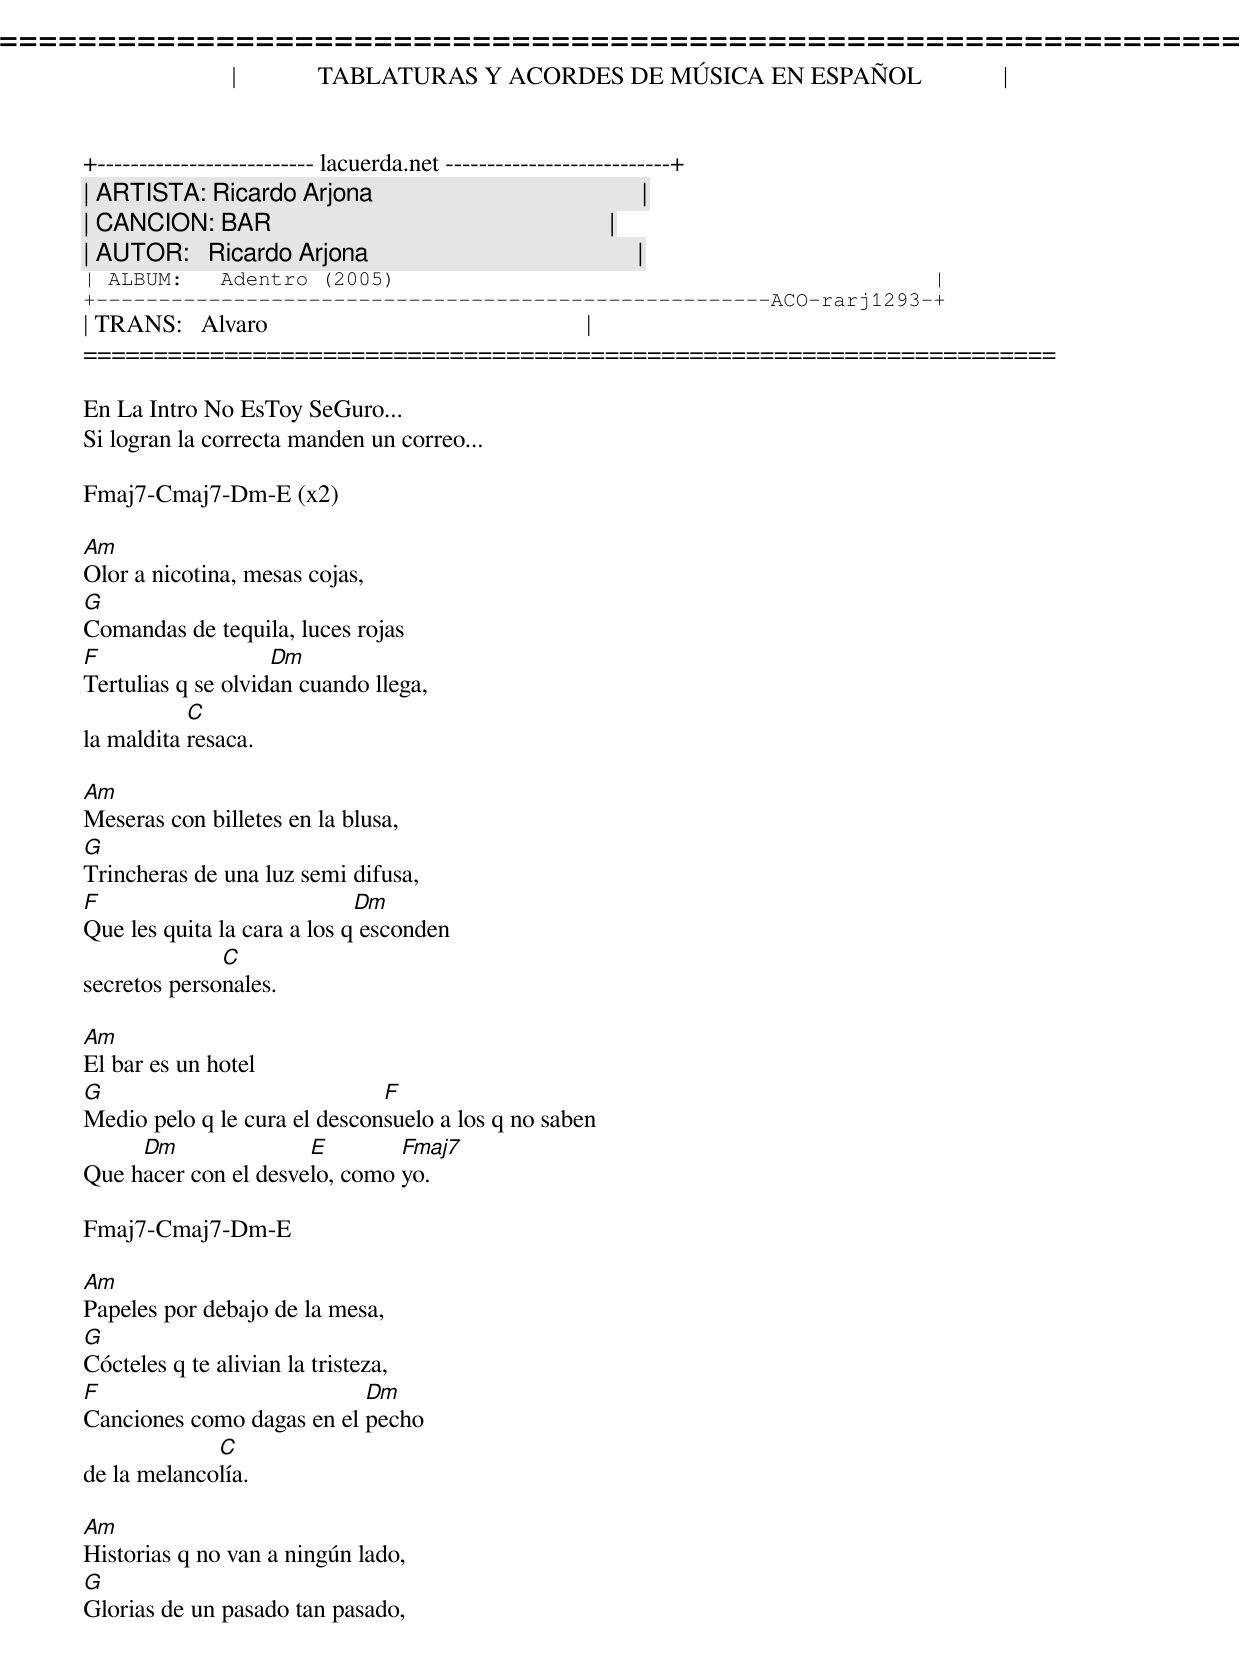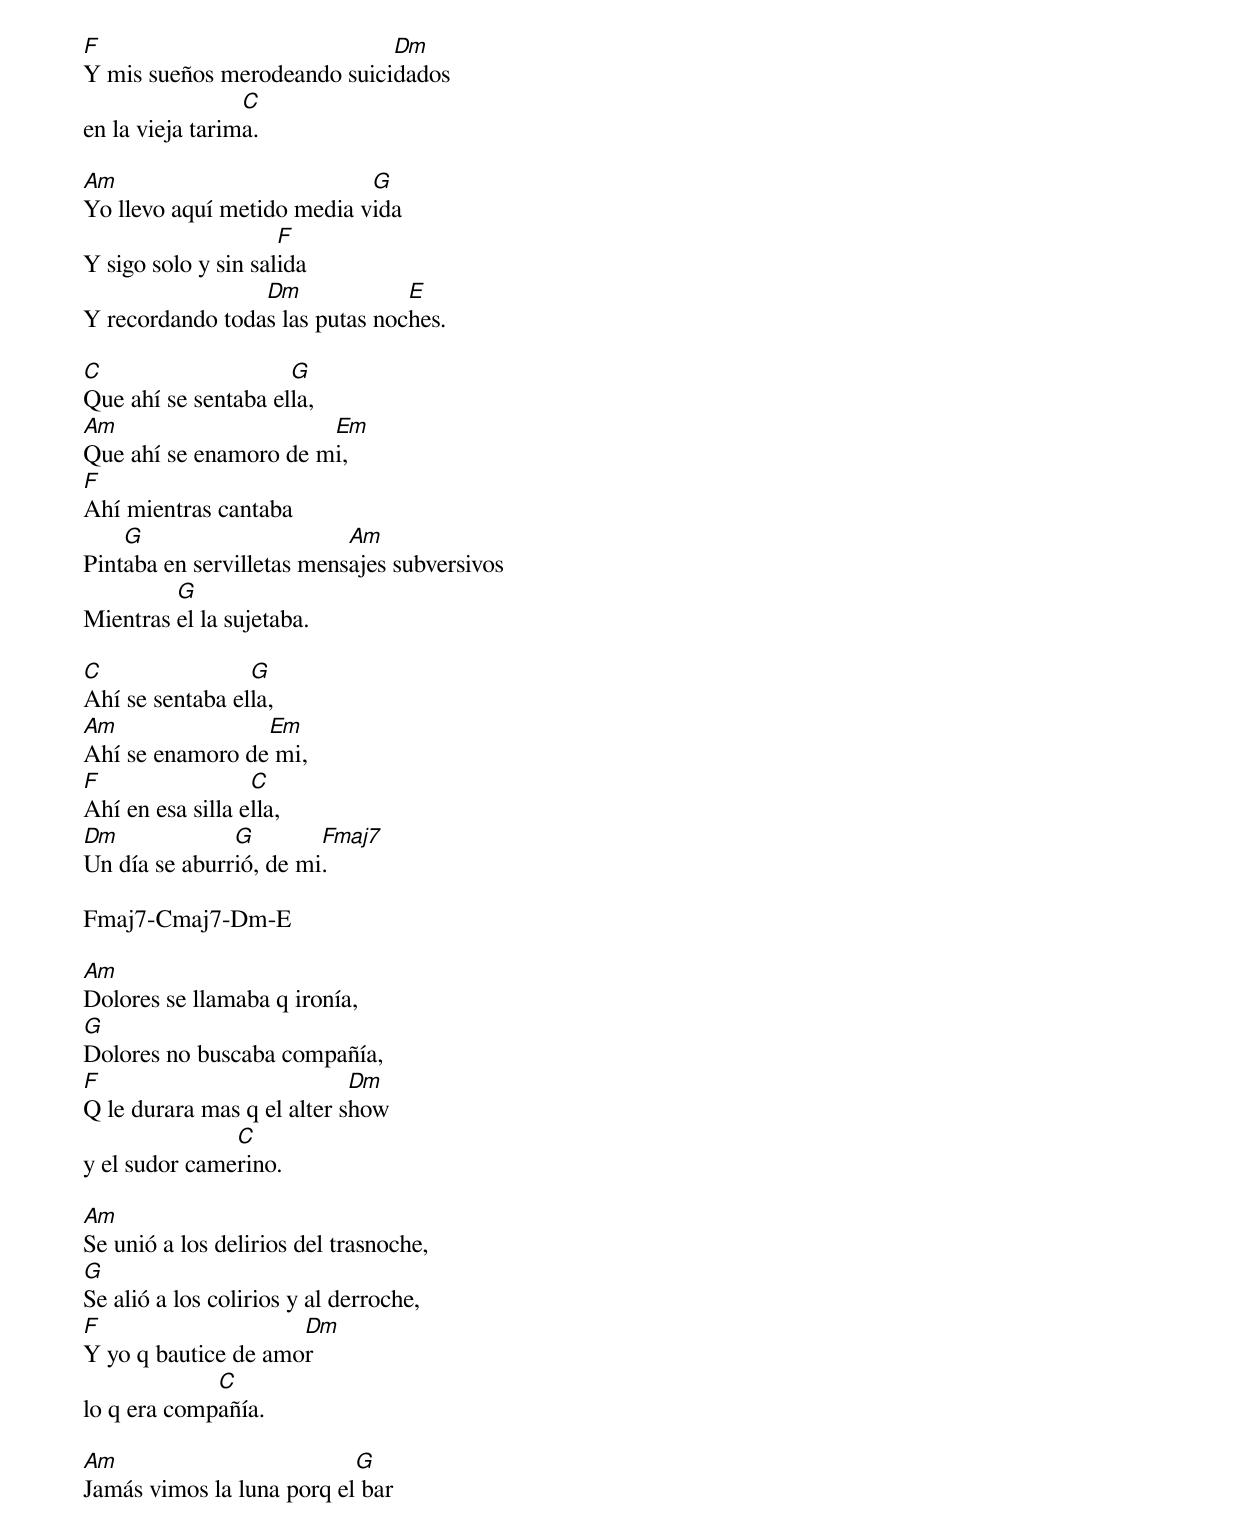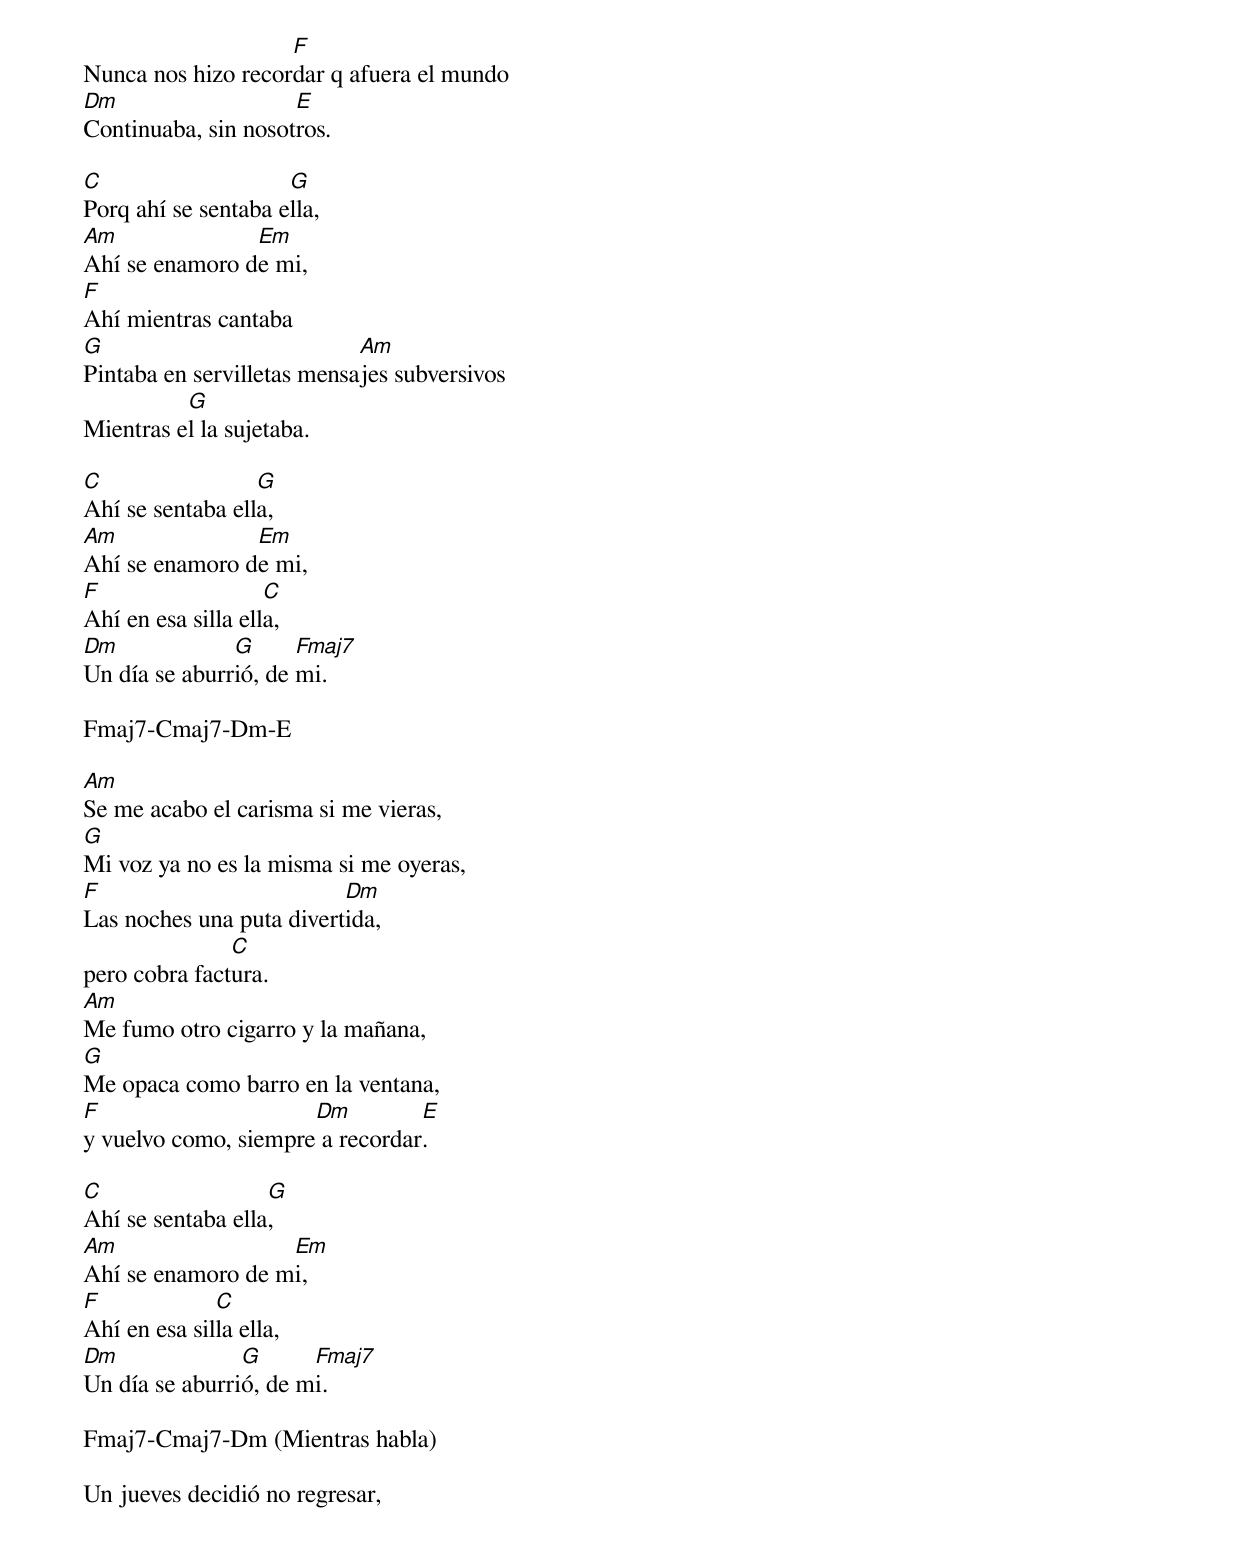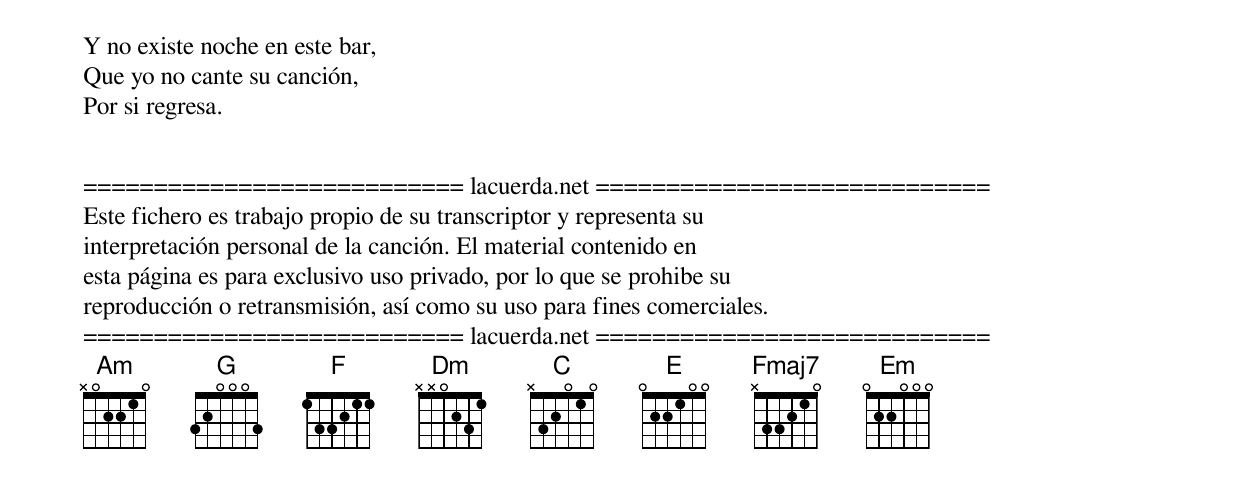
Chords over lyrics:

=====================================================================
|             TABLATURAS Y ACORDES DE MÚSICA EN ESPAÑOL             |
+-------------------------- lacuerda.net ---------------------------+
| ARTISTA: Ricardo Arjona                                           |
| CANCION: BAR                                                      |
| AUTOR:   Ricardo Arjona                                           |
| ALBUM:   Adentro (2005)                                           |
+------------------------------------------------------ACO-rarj1293-+
| TRANS:   Alvaro                                                   |
=====================================================================

En La Intro No EsToy SeGuro...
Si logran la correcta manden un correo...

Fmaj7-Cmaj7-Dm-E (x2)

Am
Olor a nicotina, mesas cojas,
G
Comandas de tequila, luces rojas
F                   Dm
Tertulias q se olvidan cuando llega,
           C
la maldita resaca.

Am
Meseras con billetes en la blusa,
G
Trincheras de una luz semi difusa,
F                            Dm
Que les quita la cara a los q esconden
              C
secretos personales.

Am
El bar es un hotel
G                             F
Medio pelo q le cura el desconsuelo a los q no saben
     Dm               E        Fmaj7
Que hacer con el desvelo, como yo.

Fmaj7-Cmaj7-Dm-E

Am
Papeles por debajo de la mesa,
G
Cócteles q te alivian la tristeza,
F                          Dm
Canciones como dagas en el pecho
             C
de la melancolía.

Am
Historias q no van a ningún lado,
G
Glorias de un pasado tan pasado,
F                            Dm
Y mis sueños merodeando suicidados
                 C
en la vieja tarima.

Am                          G
Yo llevo aquí metido media vida
                     F
Y sigo solo y sin salida
                 Dm             E
Y recordando todas las putas noches.

C                    G
Que ahí se sentaba ella,
Am                     Em
Que ahí se enamoro de mi,
F
Ahí mientras cantaba
    G                      Am
Pintaba en servilletas mensajes subversivos
         G
Mientras el la sujetaba.

C                G
Ahí se sentaba ella,
Am               Em
Ahí se enamoro de mi,
F                 C
Ahí en esa silla ella,
Dm             G        Fmaj7
Un día se aburrió, de mi.

Fmaj7-Cmaj7-Dm-E

Am
Dolores se llamaba q ironía,
G
Dolores no buscaba compañía,
F                           Dm
Q le durara mas q el alter show
               C
y el sudor camerino.

Am
Se unió a los delirios del trasnoche,
G
Se alió a los colirios y al derroche,
F                    Dm
Y yo q bautice de amor
             C
lo q era compañía.

Am                         G
Jamás vimos la luna porq el bar
                    F
Nunca nos hizo recordar q afuera el mundo
Dm                   E
Continuaba, sin nosotros.

C                    G
Porq ahí se sentaba ella,
Am              Em
Ahí se enamoro de mi,
F
Ahí mientras cantaba
G                           Am
Pintaba en servilletas mensajes subversivos
          G
Mientras el la sujetaba.

C                 G
Ahí se sentaba ella,
Am              Em
Ahí se enamoro de mi,
F                   C
Ahí en esa silla ella,
Dm             G      Fmaj7
Un día se aburrió, de mi.

Fmaj7-Cmaj7-Dm-E

Am
Se me acabo el carisma si me vieras,
G
Mi voz ya no es la misma si me oyeras,
F                         Dm
Las noches una puta divertida,
               C
pero cobra factura.
Am
Me fumo otro cigarro y la mañana,
G
Me opaca como barro en la ventana,
F                     Dm         E
y vuelvo como, siempre a recordar.

C                  G
Ahí se sentaba ella,
Am                 Em
Ahí se enamoro de mi,
F             C
Ahí en esa silla ella,
Dm              G      Fmaj7
Un día se aburrió, de mi.

Fmaj7-Cmaj7-Dm (Mientras habla)

Un jueves decidió no regresar,
Y no existe noche en este bar,
Que yo no cante su canción,
Por si regresa.


=========================== lacuerda.net ============================
Este fichero es trabajo propio de su transcriptor y representa su
interpretación personal de la canción. El material contenido en
esta página es para exclusivo uso privado, por lo que se prohibe su
reproducción o retransmisión, así como su uso para fines comerciales.
=========================== lacuerda.net ============================
